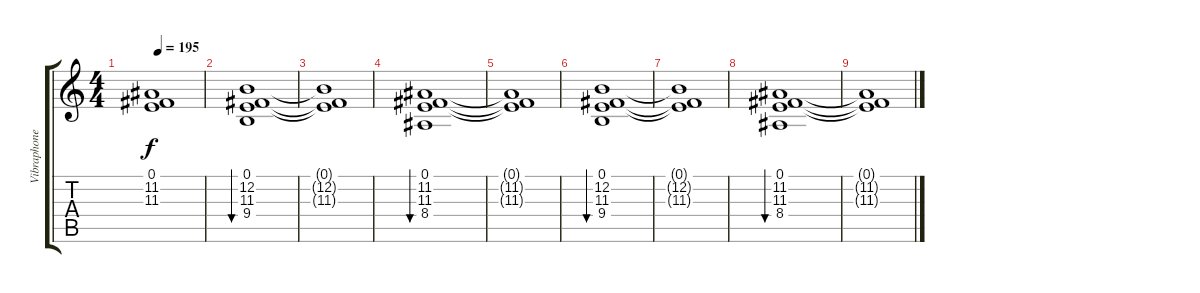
\track ("Vibraphone" "Vibraphone") {instrument vibraphone}
\staff {score tabs}
\tuning (E4 B3 G3 D3 A2 E2) {hide}
\ts (4 4)
\tempo 195
\clef g2
\ks c
(0.1{t} 11.2{t} 11.3{t}).1{dy f} |
(0.1 12.2 11.3 9.4).1{bu 480} |
(0.1{t} 12.2{t} 11.3{t}).1 |
(0.1 11.2 11.3 8.4).1{bu 480} |
(0.1{t} 11.2{t} 11.3{t}).1 |
(0.1 12.2 11.3 9.4).1{bu 480} |
(0.1{t} 12.2{t} 11.3{t}).1 |
(0.1 11.2 11.3 8.4).1{bu 480} |
(0.1{t} 11.2{t} 11.3{t}).1
